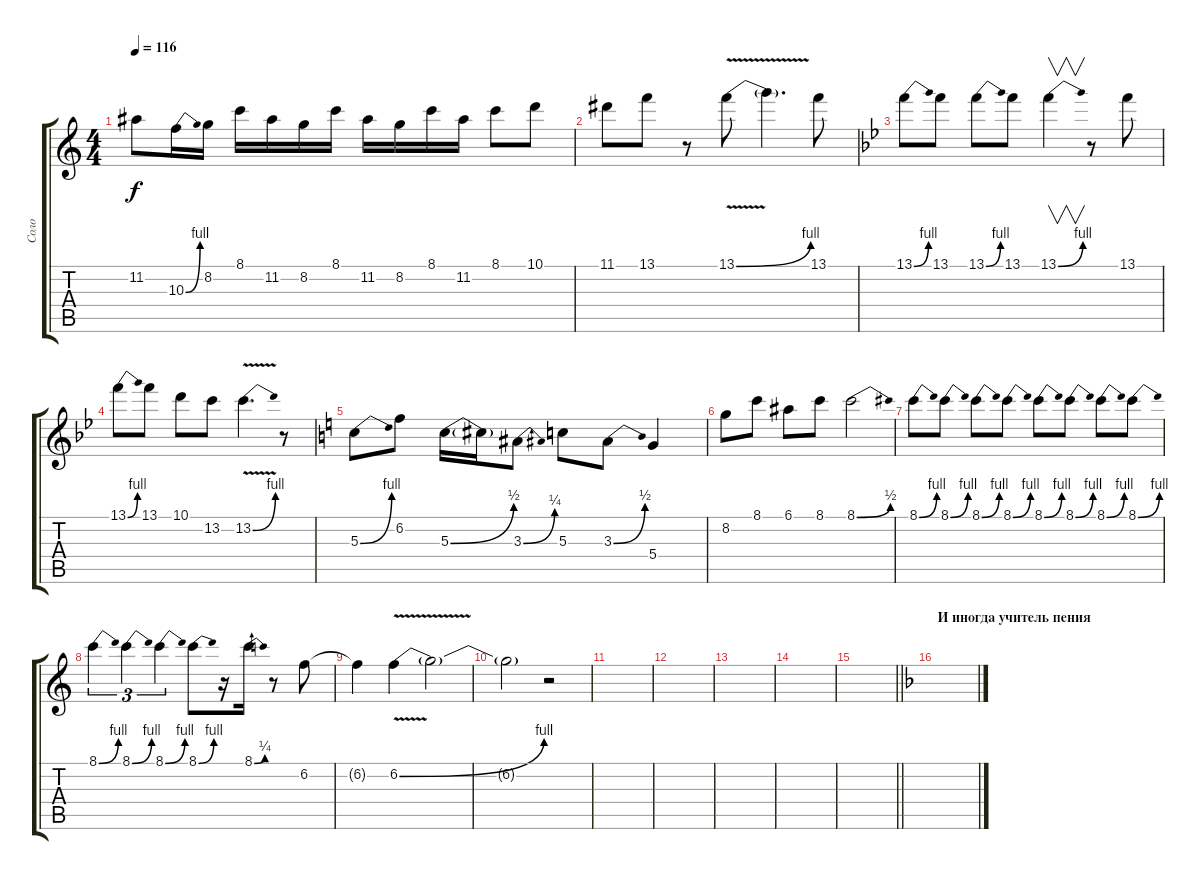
\track ("Соло" "Соло") {instrument distortionguitar}
\staff {score tabs}
\tuning (E4 B3 G3 D3 A2 E2) {hide}
\ts (4 4)
\tempo 116
\clef g2
\ks c
11.2.8{dy f} 10.3{be (bend 0 0 60 4)}.16 8.2.16 8.1.16 11.2.16 8.2.16 8.1.16 11.2.16 8.2.16 8.1.16 11.2.16 8.1.8 10.1.8 |
11.1.8 13.1.8 r.8 13.1{be (bend 0 0 60 4) v}.8 13.1{t}.4{d} 13.1.8 |
\ks bb
13.1{be (bend 0 0 60 4)}.8 13.1.8 13.1{be (bend 0 0 60 4)}.8 13.1.8 13.1{be (bend 0 0 60 4)}.4{v} r.8 13.1.8 |
13.1{be (bend 0 0 60 4)}.8 13.1.8 10.1.8 13.2.8 13.2{be (bend 0 0 60 4) v}.4{d} r.8 |
\ks c
5.3{be (bend 0 0 60 4)}.8 6.2.8 5.3{be (bend 0 0 60 2)}.16 5.3{t}.16 3.3{be (bend 0 0 60 1)}.8 5.3.8 3.3{be (bend 0 0 60 2)}.8 5.4.4 |
8.2.8 8.1.8 6.1.8 8.1.8 8.1{be (bend 0 0 60 2)}.2 |
8.1{be (bend 0 0 60 4)}.8 8.1{be (bend 0 0 60 4)}.8 8.1{be (bend 0 0 60 4)}.8 8.1{be (bend 0 0 60 4)}.8 8.1{be (bend 0 0 60 4)}.8 8.1{be (bend 0 0 60 4)}.8 8.1{be (bend 0 0 60 4)}.8 8.1{be (bend 0 0 60 4)}.8 |
8.1{be (bend 0 0 60 4)}.4{tu (3 2)} 8.1{be (bend 0 0 60 4)}.4{tu (3 2)} 8.1{be (bend 0 0 60 4)}.4{tu (3 2)} 8.1{be (bend 0 0 60 4)}.8 r.16 8.1{be (bend 0 0 60 1)}.16 r.8 6.2.8 |
6.2{t}.4 6.2{be (bend 0 0 60 4) v}.4 6.2{t}.2 |
6.2{t}.2 r.2 |
|
|
|
|
\barLineRight lightlight
|
\section ("" "И иногда учитель пения")
\ks dminor
